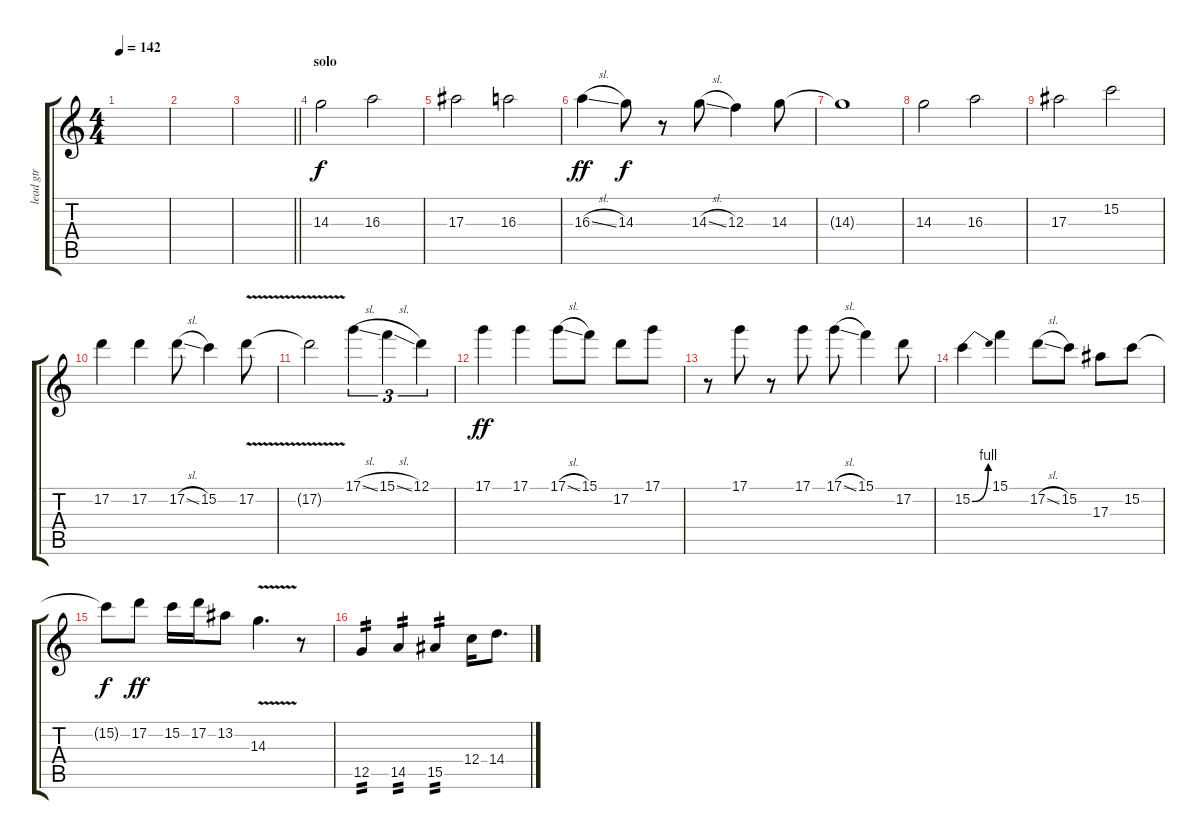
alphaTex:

\track ("lead gtr" "lead gtr") {instrument overdrivenguitar}
\staff {score tabs}
\tuning (D4 A3 F3 C3 G2 C2) {hide}
\ts (4 4)
\tempo 142
\clef g2
\ks c
|
|
\barLineRight lightlight
|
\section ("" "solo")
14.3.2{volume 15} 16.3.2 |
17.3.2 16.3.2 |
16.3{sl}.4{dy ff} 14.3.8{dy f} r.8 14.3{sl}.8 12.3.4 14.3.8 |
14.3{t}.1 |
14.3.2 16.3.2 |
17.3.2 15.2.2 |
17.2.4 17.2.4 17.2{sl}.8 15.2.4 17.2{v}.8 |
17.2{t}.2 17.1{sl}.4{tu (3 2)} 15.1{sl}.4{tu (3 2)} 12.1.4{tu (3 2)} |
17.1.4{dy ff} 17.1.4 17.1{sl}.8 15.1.8 17.2.8 17.1.8 |
r.8 17.1.8 r.8 17.1.8 17.1{sl}.8 15.1.4 17.2.8 |
15.2{be (bend 0 0 60 4)}.4 15.1.4 17.2{sl}.8 15.2.8 17.3.8 15.2.8 |
15.2{t}.8{dy f} 17.2.8{dy ff} 15.2.16 17.2.16 13.2.8 14.3{v}.4{d} r.8 |
12.5.4{tp 2} 14.5.4{tp 2} 15.5.4{tp 2} 12.4.16 14.4.8{d}
